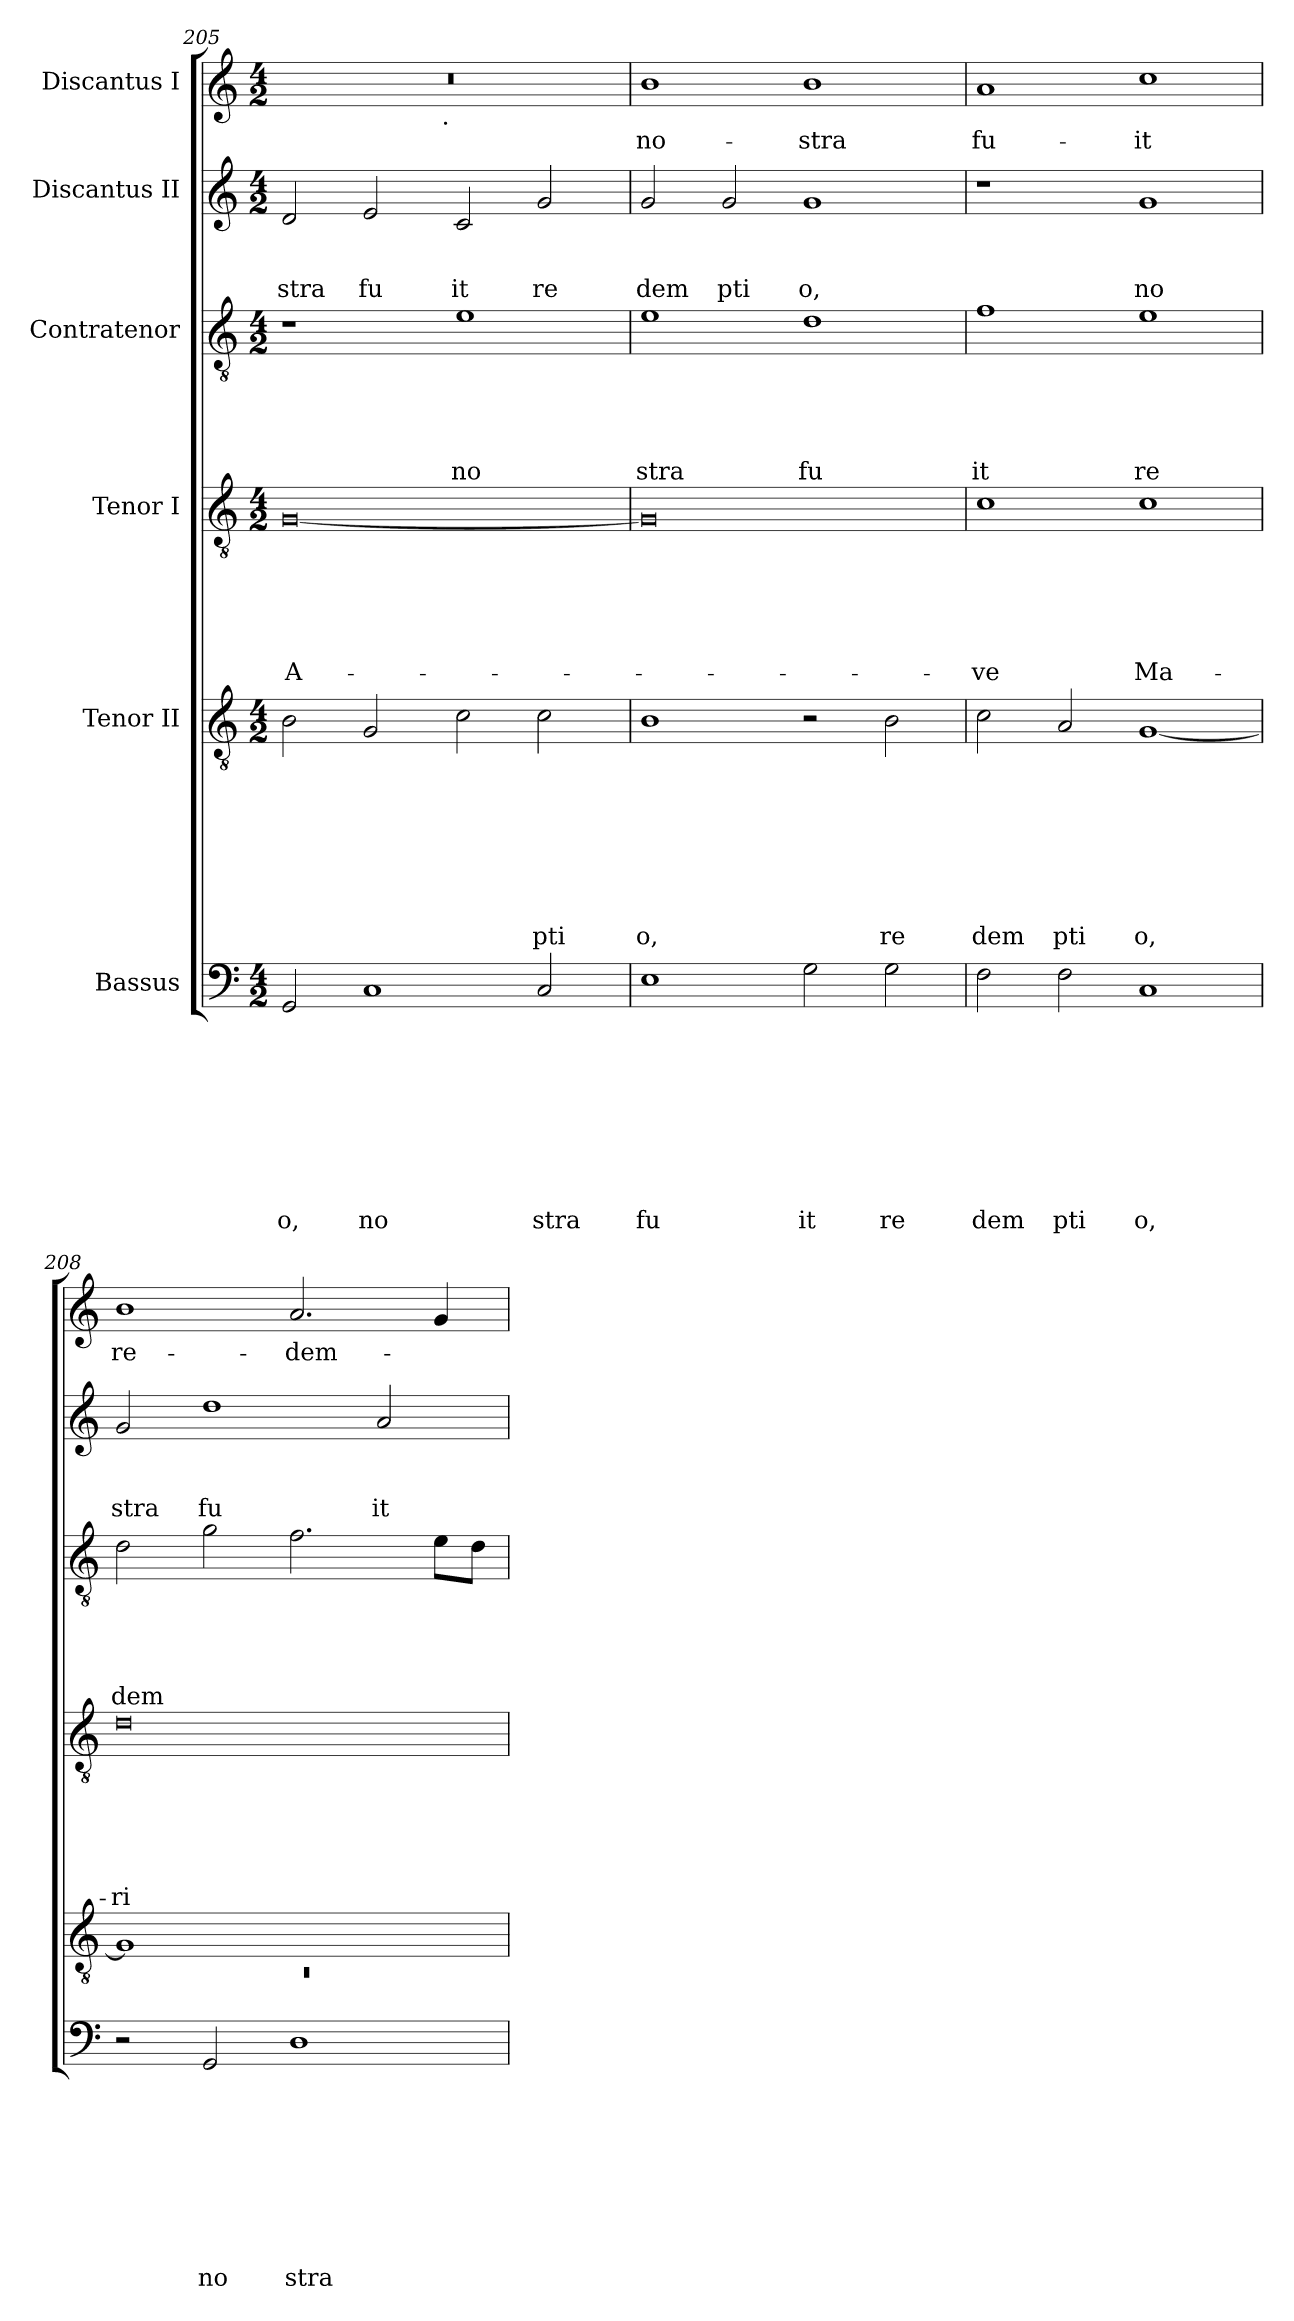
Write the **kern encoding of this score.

**kern	**text	**text	**text	**text	**text	**text	**text	**text	**text	**kern	**text	**text	**text	**text	**text	**text	**text	**text	**kern	**text	**text	**text	**text	**text	**text	**kern	**text	**text	**text	**text	**text	**kern	**text	**text	**text	**kern	**text
*part6	*part6	*part6	*part6	*part6	*part6	*part6	*part6	*part6	*part6	*part5	*part5	*part5	*part5	*part5	*part5	*part5	*part5	*part5	*part4	*part4	*part4	*part4	*part4	*part4	*part4	*part3	*part3	*part3	*part3	*part3	*part3	*part2	*part2	*part2	*part2	*part1	*part1
*staff6	*staff6	*staff6	*staff6	*staff6	*staff6	*staff6	*staff6	*staff6	*staff6	*staff5	*staff5	*staff5	*staff5	*staff5	*staff5	*staff5	*staff5	*staff5	*staff4	*staff4	*staff4	*staff4	*staff4	*staff4	*staff4	*staff3	*staff3	*staff3	*staff3	*staff3	*staff3	*staff2	*staff2	*staff2	*staff2	*staff1	*staff1
*I"Bassus	*	*	*	*	*	*	*	*	*	*I"Tenor II	*	*	*	*	*	*	*	*	*I"Tenor I	*	*	*	*	*	*	*I"Contratenor	*	*	*	*	*	*I"Discantus II	*	*	*	*I"Discantus I	*
*clefF4	*	*	*	*	*	*	*	*	*	*clefGv2	*	*	*	*	*	*	*	*	*clefGv2	*	*	*	*	*	*	*clefGv2	*	*	*	*	*	*clefG2	*	*	*	*clefG2	*
*k[]	*	*	*	*	*	*	*	*	*	*k[]	*	*	*	*	*	*	*	*	*k[]	*	*	*	*	*	*	*k[]	*	*	*	*	*	*k[]	*	*	*	*k[]	*
*C:	*	*	*	*	*	*	*	*	*	*C:	*	*	*	*	*	*	*	*	*C:	*	*	*	*	*	*	*C:	*	*	*	*	*	*C:	*	*	*	*C:	*
*M4/2	*	*	*	*	*	*	*	*	*	*M4/2	*	*	*	*	*	*	*	*	*M4/2	*	*	*	*	*	*	*M4/2	*	*	*	*	*	*M4/2	*	*	*	*M4/2	*
=205	=205	=205	=205	=205	=205	=205	=205	=205	=205	=205	=205	=205	=205	=205	=205	=205	=205	=205	=205	=205	=205	=205	=205	=205	=205	=205	=205	=205	=205	=205	=205	=205	=205	=205	=205	=205	=205
!	!	!	!	!	!	!	!	!	!LO:LY:b	!	!	!	!	!	!	!	!	!	!	!	!	!	!	!	!LO:LY:b	!	!	!	!	!	!	!	!	!	!LO:LY:b	!	!
*	*	*	*	*	*	*	*	*	*	*	*	*	*	*	*	*	*	*	*	*	*	*	*	*	*	*	*	*	*	*	*	*	*	*	*	*^	*
2GG/	.	.	.	.	.	.	.	.	o,	2B\	.	.	.	.	.	.	.	.	[<0G	.	.	.	.	.	A-	1r	.	.	.	.	.	2d/	.	.	stra	0r	2ryy	.
!	!	!	!	!	!	!	!	!	!LO:LY:b	!	!	!	!	!	!	!	!	!	!	!	!	!	!	!	!	!	!	!	!	!	!	!	!	!	!LO:LY:b	!	!	!
1C	.	.	.	.	.	.	.	.	no	2G/	.	.	.	.	.	.	.	.	.	.	.	.	.	.	.	.	.	.	.	.	.	2e/	.	.	fu	.	4...ryy	.
!	!	!	!	!	!	!	!	!	!	!	!	!	!	!	!	!	!	!	!	!	!	!	!	!	!	!	!	!	!	!	!	!	!	!	!	!	!LO:TX:b:t=.	!
.	.	.	.	.	.	.	.	.	.	.	.	.	.	.	.	.	.	.	.	.	.	.	.	.	.	.	.	.	.	.	.	.	.	.	.	.	1ryy	.
!	!	!	!	!	!	!	!	!	!	!	!	!	!	!	!	!	!	!	!	!	!	!	!	!	!	!	!	!	!	!	!LO:LY:b	!	!	!	!LO:LY:b	!	!	!
.	.	.	.	.	.	.	.	.	.	2c\	.	.	.	.	.	.	.	.	.	.	.	.	.	.	.	1e	.	.	.	.	no	2c/	.	.	it	.	.	.
!	!	!	!	!	!	!	!	!	!LO:LY:b	!	!	!	!	!	!	!	!	!LO:LY:b	!	!	!	!	!	!	!	!	!	!	!	!	!	!	!	!	!LO:LY:b	!	!	!
2C/	.	.	.	.	.	.	.	.	stra	2c\	.	.	.	.	.	.	.	pti	.	.	.	.	.	.	.	.	.	.	.	.	.	2g/	.	.	re	.	.	.
.	.	.	.	.	.	.	.	.	.	.	.	.	.	.	.	.	.	.	.	.	.	.	.	.	.	.	.	.	.	.	.	.	.	.	.	.	32ryy	.
=206	=206	=206	=206	=206	=206	=206	=206	=206	=206	=206	=206	=206	=206	=206	=206	=206	=206	=206	=206	=206	=206	=206	=206	=206	=206	=206	=206	=206	=206	=206	=206	=206	=206	=206	=206	=206	=206	=206
!	!	!	!	!	!	!	!	!	!LO:LY:b	!	!	!	!	!	!	!	!	!LO:LY:b	!	!	!	!	!	!	!	!	!	!	!	!	!LO:LY:b	!	!	!	!LO:LY:b	!	!	!LO:LY:b
*	*	*	*	*	*	*	*	*	*	*	*	*	*	*	*	*	*	*	*	*	*	*	*	*	*	*	*	*	*	*	*	*	*	*	*	*v	*v	*
1E	.	.	.	.	.	.	.	.	fu	1B	.	.	.	.	.	.	.	o,	0G]	.	.	.	.	.	.	1e	.	.	.	.	stra	2g/	.	.	dem	1b	no-
!	!	!	!	!	!	!	!	!	!	!	!	!	!	!	!	!	!	!	!	!	!	!	!	!	!	!	!	!	!	!	!	!	!	!	!LO:LY:b	!	!
.	.	.	.	.	.	.	.	.	.	.	.	.	.	.	.	.	.	.	.	.	.	.	.	.	.	.	.	.	.	.	.	2g/	.	.	pti	.	.
!	!	!	!	!	!	!	!	!	!LO:LY:b	!	!	!	!	!	!	!	!	!	!	!	!	!	!	!	!	!	!	!	!	!	!LO:LY:b	!	!	!	!LO:LY:b	!	!LO:LY:b
2G\	.	.	.	.	.	.	.	.	it	2r	.	.	.	.	.	.	.	.	.	.	.	.	.	.	.	1d	.	.	.	.	fu	1g	.	.	o,	1b	-stra
!	!	!	!	!	!	!	!	!	!LO:LY:b	!	!	!	!	!	!	!	!	!LO:LY:b	!	!	!	!	!	!	!	!	!	!	!	!	!	!	!	!	!	!	!
2G\	.	.	.	.	.	.	.	.	re	2B\	.	.	.	.	.	.	.	re	.	.	.	.	.	.	.	.	.	.	.	.	.	.	.	.	.	.	.
=207	=207	=207	=207	=207	=207	=207	=207	=207	=207	=207	=207	=207	=207	=207	=207	=207	=207	=207	=207	=207	=207	=207	=207	=207	=207	=207	=207	=207	=207	=207	=207	=207	=207	=207	=207	=207	=207
!	!	!	!	!	!	!	!	!	!LO:LY:b	!	!	!	!	!	!	!	!	!LO:LY:b	!	!	!	!	!	!	!LO:LY:b	!	!	!	!	!	!LO:LY:b	!	!	!	!	!	!LO:LY:b
2F\	.	.	.	.	.	.	.	.	dem	2c\	.	.	.	.	.	.	.	dem	1c	.	.	.	.	.	-ve	1f	.	.	.	.	it	1r	.	.	.	1a	fu-
!	!	!	!	!	!	!	!	!	!LO:LY:b	!	!	!	!	!	!	!	!	!LO:LY:b	!	!	!	!	!	!	!	!	!	!	!	!	!	!	!	!	!	!	!
2F\	.	.	.	.	.	.	.	.	pti	2A/	.	.	.	.	.	.	.	pti	.	.	.	.	.	.	.	.	.	.	.	.	.	.	.	.	.	.	.
!	!	!	!	!	!	!	!	!	!LO:LY:b	!	!	!	!	!	!	!	!	!LO:LY:b	!	!	!	!	!	!	!LO:LY:b	!	!	!	!	!	!LO:LY:b	!	!	!	!LO:LY:b	!	!LO:LY:b
1C	.	.	.	.	.	.	.	.	o,	[<1G	.	.	.	.	.	.	.	o,	1c	.	.	.	.	.	Ma-	1e	.	.	.	.	re	1g	.	.	no	1cc	-it
=208	=208	=208	=208	=208	=208	=208	=208	=208	=208	=208	=208	=208	=208	=208	=208	=208	=208	=208	=208	=208	=208	=208	=208	=208	=208	=208	=208	=208	=208	=208	=208	=208	=208	=208	=208	=208	=208
*	*	*	*	*	*	*	*	*	*	*^	*	*	*	*	*	*	*	*	*	*	*	*	*	*	*	*	*	*	*	*	*	*	*	*	*	*	*
!	!	!	!	!	!	!	!	!	!	!	!LO:N:vis=1	!	!	!	!	!	!	!	!	!	!	!	!	!	!	!LO:LY:b	!	!	!	!	!	!LO:LY:b	!	!	!	!LO:LY:b	!	!LO:LY:b
2r	.	.	.	.	.	.	.	.	.	1G]	0rC	.	.	.	.	.	.	.	.	0d	.	.	.	.	.	-ri-	2d\	.	.	.	.	dem	2g/	.	.	stra	1b	re-
!	!	!	!	!	!	!	!	!	!LO:LY:b	!	!	!	!	!	!	!	!	!	!	!	!	!	!	!	!	!	!	!	!	!	!	!	!	!	!	!LO:LY:b	!	!
2GG/	.	.	.	.	.	.	.	.	no	.	.	.	.	.	.	.	.	.	.	.	.	.	.	.	.	.	2g\	.	.	.	.	.	1dd	.	.	fu	.	.
!	!	!	!	!	!	!	!	!	!LO:LY:b	!	!	!	!	!	!	!	!	!	!	!	!	!	!	!	!	!	!	!	!	!	!	!	!	!	!	!	!	!LO:LY:b
1D	.	.	.	.	.	.	.	.	stra	1ryy	.	.	.	.	.	.	.	.	.	.	.	.	.	.	.	.	2.f\	.	.	.	.	.	.	.	.	.	2.a/	-dem-
!	!	!	!	!	!	!	!	!	!	!	!	!	!	!	!	!	!	!	!	!	!	!	!	!	!	!	!	!	!	!	!	!	!	!	!	!LO:LY:b	!	!
.	.	.	.	.	.	.	.	.	.	.	.	.	.	.	.	.	.	.	.	.	.	.	.	.	.	.	.	.	.	.	.	.	2a/	.	.	it	.	.
.	.	.	.	.	.	.	.	.	.	.	.	.	.	.	.	.	.	.	.	.	.	.	.	.	.	.	8e\L	.	.	.	.	.	.	.	.	.	4g/	.
.	.	.	.	.	.	.	.	.	.	.	.	.	.	.	.	.	.	.	.	.	.	.	.	.	.	.	8d\J	.	.	.	.	.	.	.	.	.	.	.
*	*	*	*	*	*	*	*	*	*	*v	*v	*	*	*	*	*	*	*	*	*	*	*	*	*	*	*	*	*	*	*	*	*	*	*	*	*	*	*
=	=	=	=	=	=	=	=	=	=	=	=	=	=	=	=	=	=	=	=	=	=	=	=	=	=	=	=	=	=	=	=	=	=	=	=	=	=
*-	*-	*-	*-	*-	*-	*-	*-	*-	*-	*-	*-	*-	*-	*-	*-	*-	*-	*-	*-	*-	*-	*-	*-	*-	*-	*-	*-	*-	*-	*-	*-	*-	*-	*-	*-	*-	*-
